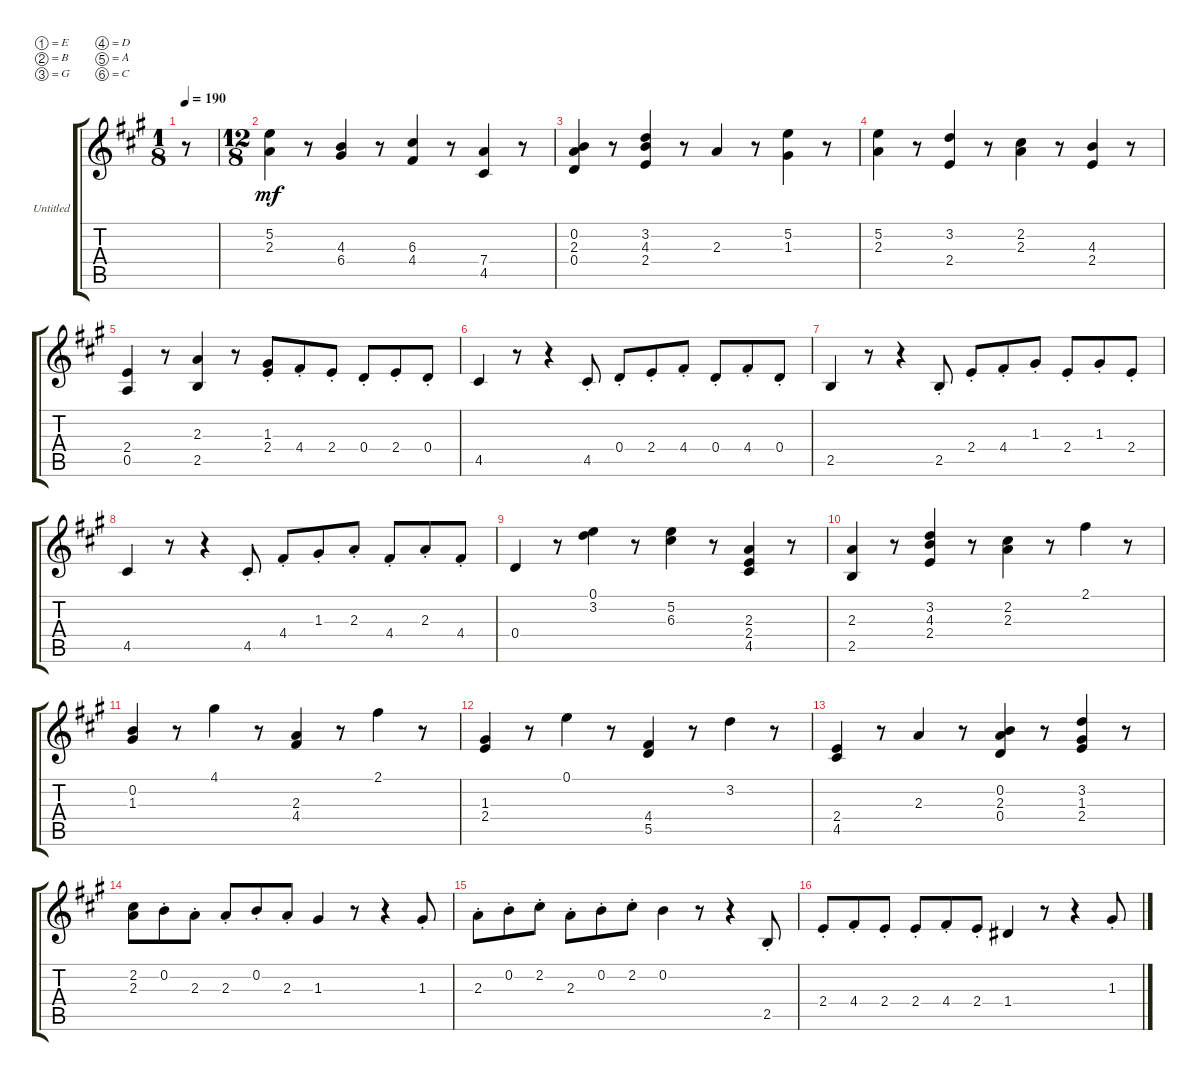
\bracketExtendMode groupsimilarinstruments
\firstSystemTrackNameOrientation horizontal
\otherSystemsTrackNameOrientation horizontal
\track ("Untitled" "Untitled") {instrument distortionguitar}
\staff {score tabs}
\tuning (E4 B3 G3 D3 A2 C2)
\ts (1 8)
\tempo 190
\clef g2
\ks a
r.8{dy mf instrument distortionguitar} |
\ts (12 8)
(5.2 2.3).4 r.8 (4.3 6.4).4 r.8 (6.3 4.4).4 r.8 (7.4 4.5).4 r.8 |
(0.2 2.3 0.4).4 r.8 (3.2 4.3 2.4).4 r.8 2.3.4 r.8 (5.2 1.3).4 r.8 |
(5.2 2.3).4 r.8 (3.2 2.4).4 r.8 (2.2 2.3).4 r.8 (4.3 2.4).4 r.8 |
(2.4 0.5).4 r.8 (2.3 2.5).4 r.8 (1.3{st} 2.4{st}).8 4.4{st}.8 2.4{st}.8 0.4{st}.8 2.4{st}.8 0.4{st}.8 |
4.5.4 r.8 r.4 4.5{st}.8 0.4{st}.8 2.4{st}.8 4.4{st}.8 0.4{st}.8 4.4{st}.8 0.4{st}.8 |
2.5.4 r.8 r.4 2.5{st}.8 2.4{st}.8 4.4{st}.8 1.3{st}.8 2.4{st}.8 1.3{st}.8 2.4{st}.8 |
4.5.4 r.8 r.4 4.5{st}.8 4.4{st}.8 1.3{st}.8 2.3{st}.8 4.4{st}.8 2.3{st}.8 4.4{st}.8 |
0.4.4 r.8 (0.1 3.2).4 r.8 (5.2 6.3).4 r.8 (2.3 2.4 4.5).4 r.8 |
(2.3 2.5).4 r.8 (3.2 4.3 2.4).4 r.8 (2.2 2.3).4 r.8 2.1.4 r.8 |
(0.2 1.3).4 r.8 4.1.4 r.8 (2.3 4.4).4 r.8 2.1.4 r.8 |
(1.3 2.4).4 r.8 0.1.4 r.8 (4.4 5.5).4 r.8 3.2.4 r.8 |
(2.4 4.5).4 r.8 2.3.4 r.8 (0.2 2.3 0.4).4 r.8 (3.2 1.3 2.4).4 r.8 |
(2.2 2.3).8 0.2{st}.8 2.3{st}.8 2.3{st}.8 0.2{st}.8 2.3{st}.8 1.3.4 r.8 r.4 1.3{st}.8 |
2.3{st}.8 0.2{st}.8 2.2{st}.8 2.3{st}.8 0.2{st}.8 2.2{st}.8 0.2.4 r.8 r.4 2.5{st}.8 |
2.4{st}.8 4.4{st}.8 2.4{st}.8 2.4{st}.8 4.4{st}.8 2.4{st}.8 1.4.4 r.8 r.4 1.3{st}.8
